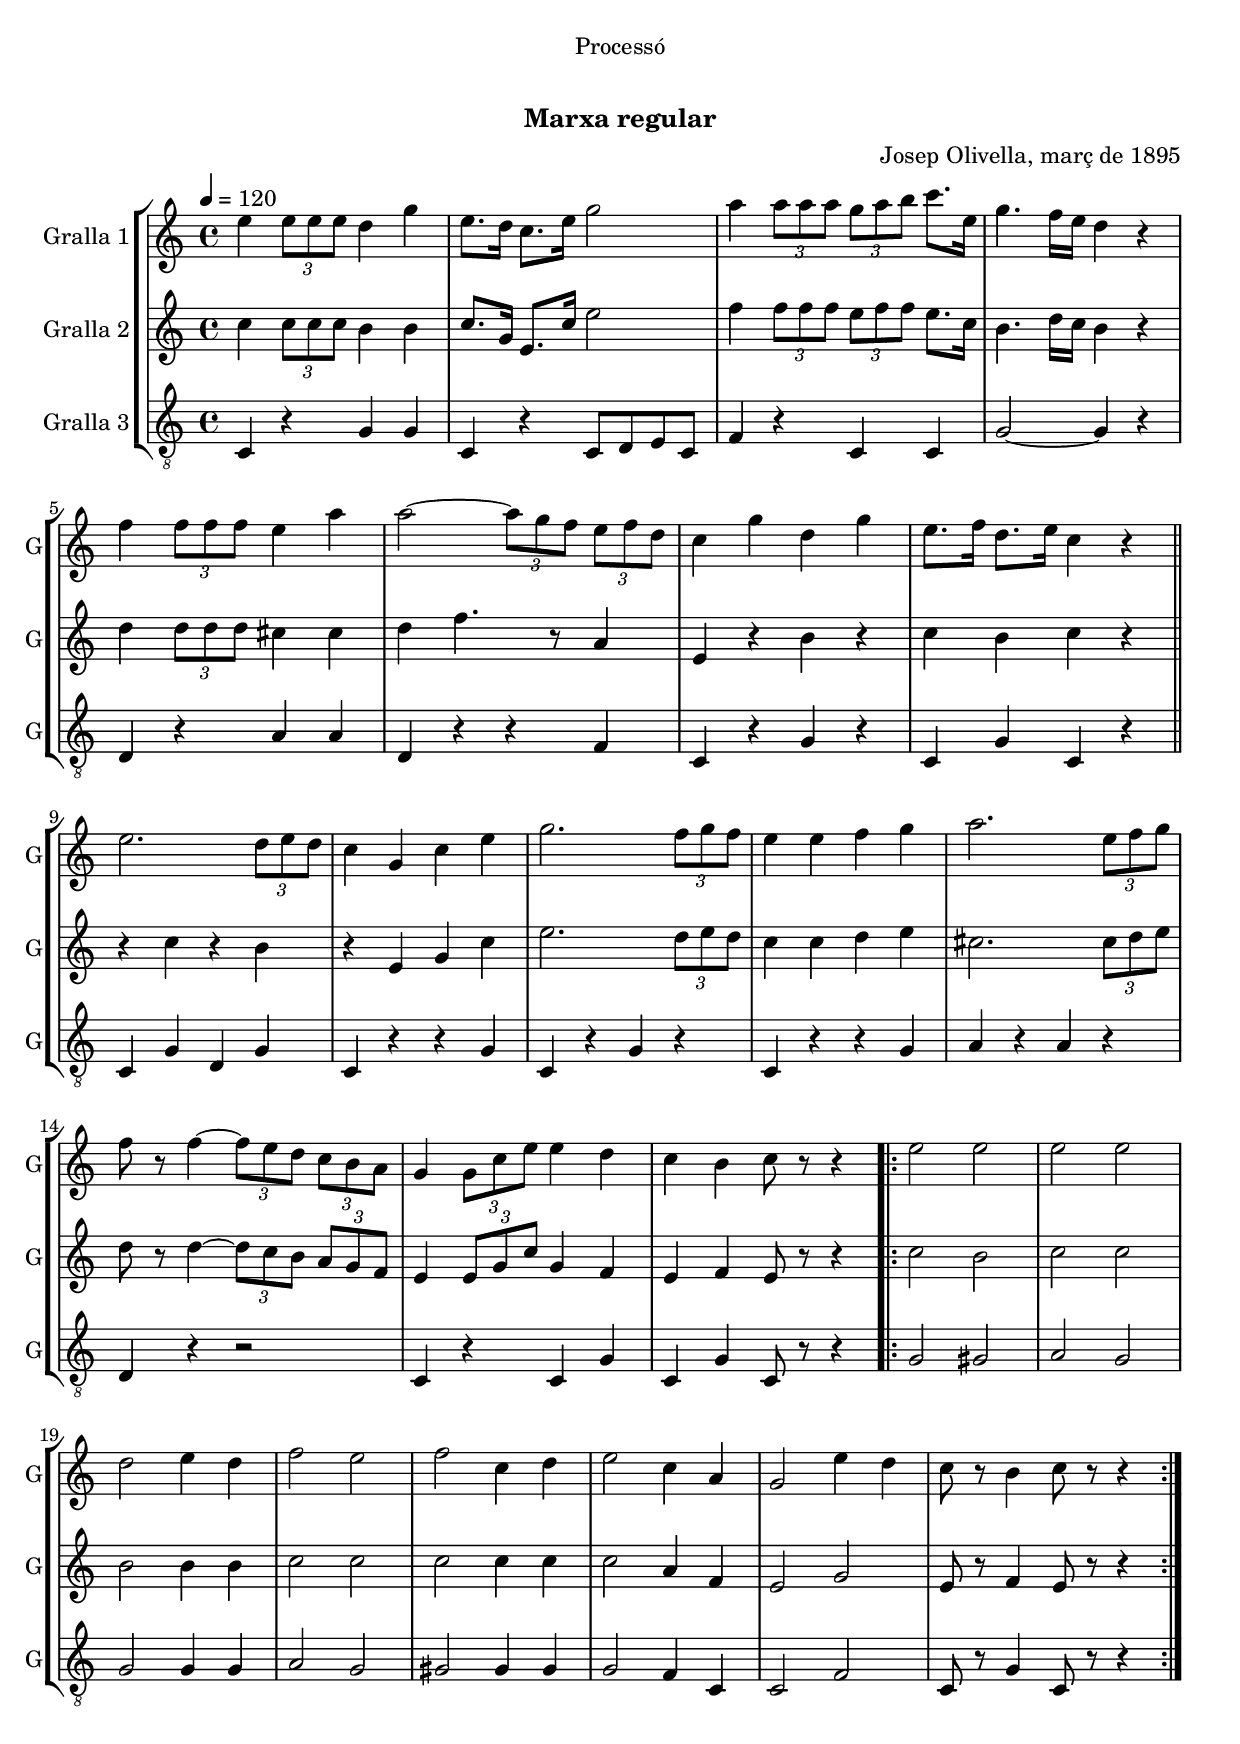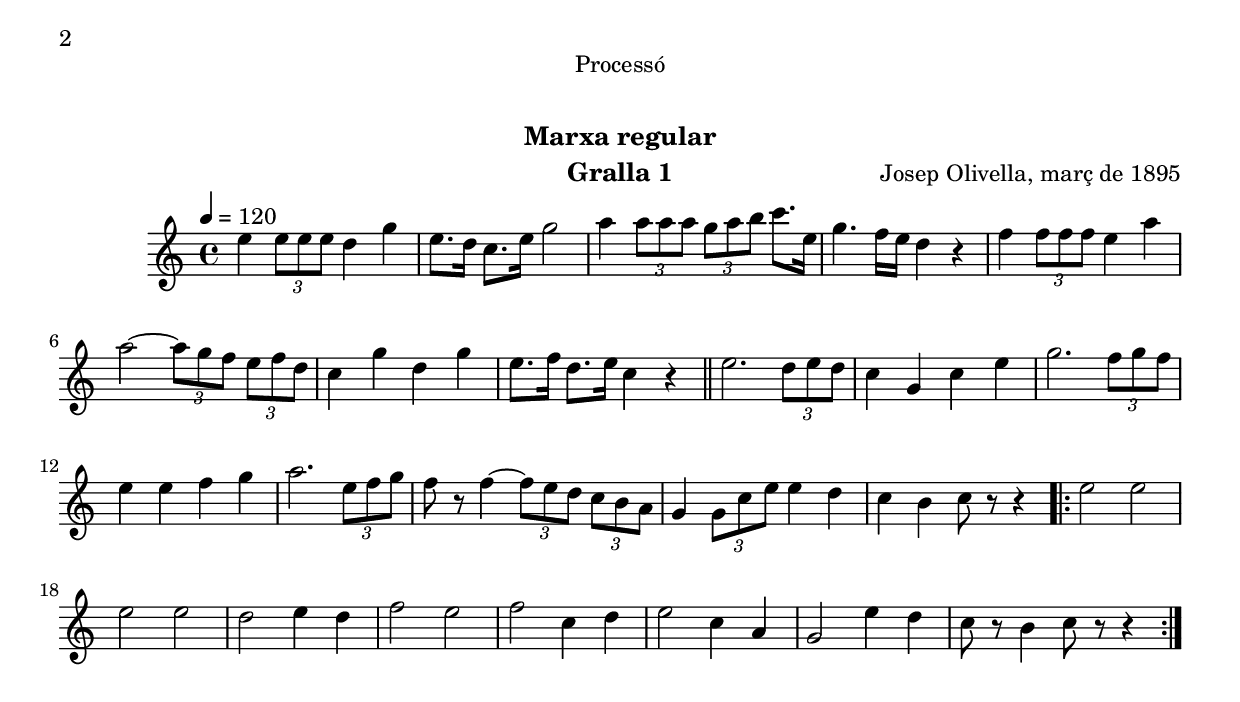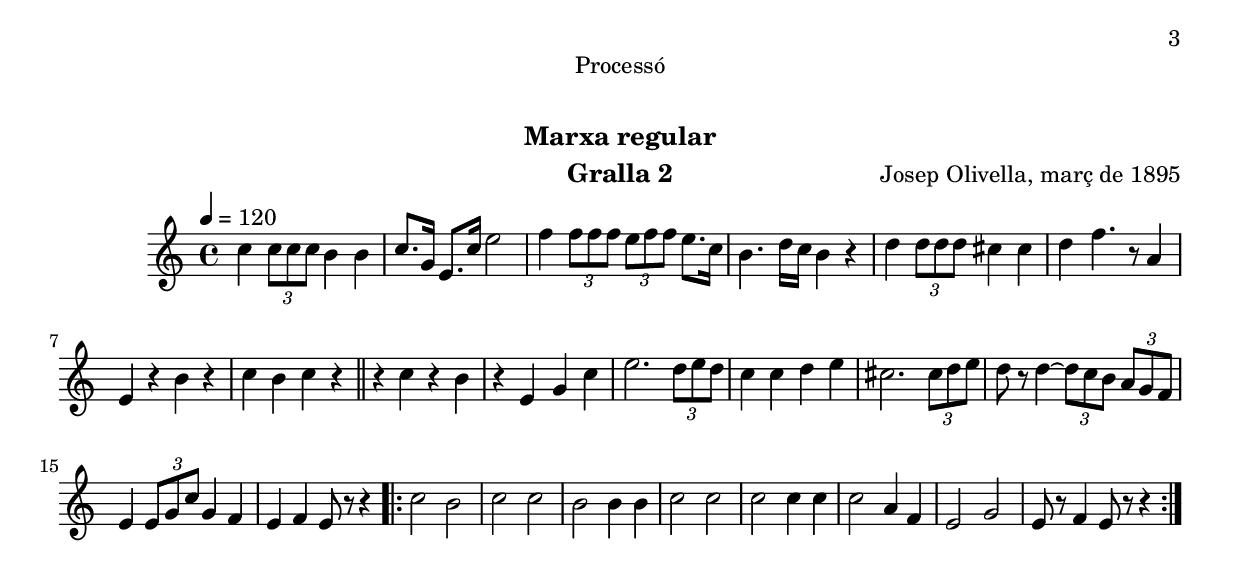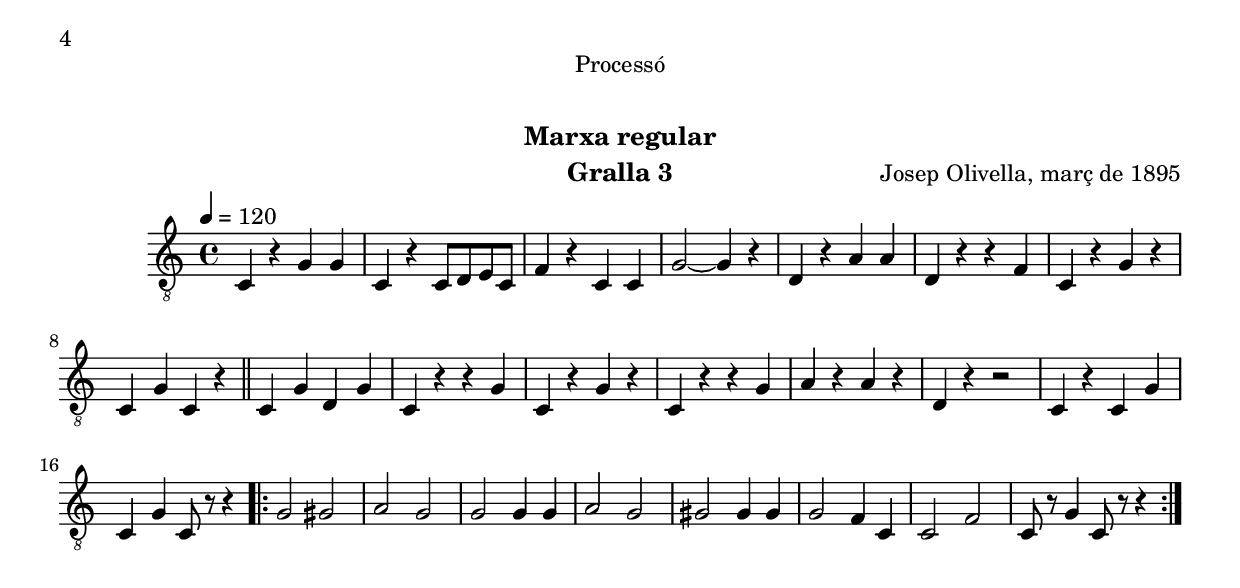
\version "2.22.1"

\header {
  dedication="Processó"
  title="             "
  subtitle="Marxa regular"
  subsubtitle=""
  poet=""
  meter=""
  piece=""
  composer="Josep Olivella, març de 1895"
  arranger=""
  opus=""
  instrument=""
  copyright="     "
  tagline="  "
}

liniaroAa =
\relative e''
{
  \tempo 4=120
  \clef treble
  \key c \major
  \time 4/4
  e4 \times 2/3 { e8 e e } d4 g  |
  e8. d16 c8. e16 g2  |
  a4 \times 2/3 { a8 a a } \times 2/3 { g a b } c8. e,16  |
  g4. f16 e d4 r  |
  %05
  f4 \times 2/3 { f8 f f } e4 a  |
  a2 ~ \times 2/3 { a8 g f } \times 2/3 { e f d }  |
  c4 g' d g  |
  e8. f16 d8. e16 c4 r  \bar "||"
  e2. \times 2/3 { d8 e d }  |
  %10
  c4 g c e  |
  g2. \times 2/3 { f8 g f }  |
  e4 e f g  |
  a2. \times 2/3 { e8 f g }  |
  f8 r f4 ~ \times 2/3 { f8 e d } \times 2/3 { c b a }  |
  %15
  g4 \times 2/3 { g8 c e } e4 d  |
  c4 b c8 r r4  |
  \repeat volta 2 { e2 e  |
  e2 e  |
  d2 e4 d  |
  %20
  f2 e  |
  f2 c4 d  |
  e2 c4 a  |
  g2 e'4 d  |
  c8 r b4 c8 r r4  | }
}

liniaroAb =
\relative c''
{
  \tempo 4=120
  \clef treble
  \key c \major
  \time 4/4
  c4 \times 2/3 { c8 c c } b4 b  |
  c8. g16 e8. c'16 e2  |
  f4 \times 2/3 { f8 f f } \times 2/3 { e f f } e8. c16  |
  b4. d16 c b4 r  |
  %05
  d4 \times 2/3 { d8 d d } cis4 cis  |
  d4 f4. r8 a,4  |
  e4 r b' r  |
  c4 b c r  \bar "||"
  r4 c r b  |
  %10
  r4 e, g c  |
  e2. \times 2/3 { d8 e d }  |
  c4 c d e  |
  cis2. \times 2/3 { cis8 d e }  |
  d8 r d4 ~ \times 2/3 { d8 c b } \times 2/3 { a g f }  |
  %15
  e4 \times 2/3 { e8 g c } g4 f  |
  e4 f e8 r r4  |
  \repeat volta 2 { c'2 b  |
  c2 c  |
  b2 b4 b  |
  %20
  c2 c  |
  c2 c4 c  |
  c2 a4 f  |
  e2 g  |
  e8 r f4 e8 r r4  | }
}

liniaroAc =
\relative c
{
  \tempo 4=120
  \clef "treble_8"
  \key c \major
  \time 4/4
  c4 r g' g  |
  c,4 r c8 d e c  |
  f4 r c c  |
  g'2 ~ g4 r  |
  %05
  d4 r a' a  |
  d,4 r r f  |
  c4 r g' r  |
  c,4 g' c, r  \bar "||"
  c4 g' d g  |
  %10
  c,4 r r g'  |
  c,4 r g' r  |
  c,4 r r g'  |
  a4 r a r  |
  d,4 r r2  |
  %15
  c4 r c g'  |
  c,4 g' c,8 r r4  |
  \repeat volta 2 { g'2 gis  |
  a2 g  |
  g2 g4 g  |
  %20
  a2 g  |
  gis2 gis4 gis  |
  g2 f4 c  |
  c2 f  |
  c8 r g'4 c,8 r r4  | }
}

\bookpart {
  \score {
    \new StaffGroup {
      \override Score.RehearsalMark #'self-alignment-X = #LEFT
      <<
        \new Staff \with {instrumentName = #"Gralla 1" shortInstrumentName = #"G"} \liniaroAa
        \new Staff \with {instrumentName = #"Gralla 2" shortInstrumentName = #"G"} \liniaroAb
        \new Staff \with {instrumentName = #"Gralla 3" shortInstrumentName = #"G"} \liniaroAc
      >>
    }
    \layout {}
  }
  \score { \unfoldRepeats
    \new StaffGroup {
      \override Score.RehearsalMark #'self-alignment-X = #LEFT
      <<
        \new Staff \with {instrumentName = #"Gralla 1" shortInstrumentName = #"G"} \liniaroAa
        \new Staff \with {instrumentName = #"Gralla 2" shortInstrumentName = #"G"} \liniaroAb
        \new Staff \with {instrumentName = #"Gralla 3" shortInstrumentName = #"G"} \liniaroAc
      >>
    }
    \midi {
      \set Staff.midiInstrument = "oboe"
      \set DrumStaff.midiInstrument = "drums"
    }
  }
}

\bookpart {
  \header {instrument="Gralla 1"}
  \score {
    \new StaffGroup {
      \override Score.RehearsalMark #'self-alignment-X = #LEFT
      <<
        \new Staff \liniaroAa
      >>
    }
    \layout {}
  }
  \score { \unfoldRepeats
    \new StaffGroup {
      \override Score.RehearsalMark #'self-alignment-X = #LEFT
      <<
        \new Staff \liniaroAa
      >>
    }
    \midi {
      \set Staff.midiInstrument = "oboe"
      \set DrumStaff.midiInstrument = "drums"
    }
  }
}

\bookpart {
  \header {instrument="Gralla 2"}
  \score {
    \new StaffGroup {
      \override Score.RehearsalMark #'self-alignment-X = #LEFT
      <<
        \new Staff \liniaroAb
      >>
    }
    \layout {}
  }
  \score { \unfoldRepeats
    \new StaffGroup {
      \override Score.RehearsalMark #'self-alignment-X = #LEFT
      <<
        \new Staff \liniaroAb
      >>
    }
    \midi {
      \set Staff.midiInstrument = "oboe"
      \set DrumStaff.midiInstrument = "drums"
    }
  }
}

\bookpart {
  \header {instrument="Gralla 3"}
  \score {
    \new StaffGroup {
      \override Score.RehearsalMark #'self-alignment-X = #LEFT
      <<
        \new Staff \liniaroAc
      >>
    }
    \layout {}
  }
  \score { \unfoldRepeats
    \new StaffGroup {
      \override Score.RehearsalMark #'self-alignment-X = #LEFT
      <<
        \new Staff \liniaroAc
      >>
    }
    \midi {
      \set Staff.midiInstrument = "oboe"
      \set DrumStaff.midiInstrument = "drums"
    }
  }
}

